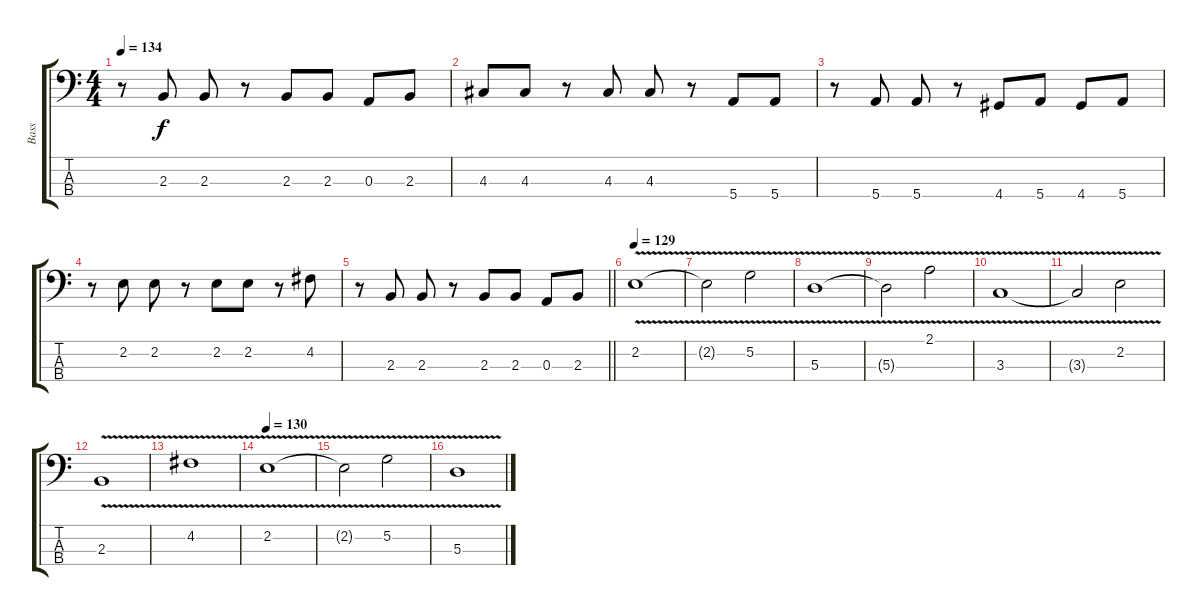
\track ("Bass" "Bass") {instrument electricbassfinger}
\staff {score tabs}
\tuning (G2 D2 A1 E1) {hide}
\ts (4 4)
\tempo 134
\clef f4
\ks c
r.8{dy f} 2.3.8 2.3.8 r.8 2.3.8 2.3.8 0.3.8 2.3.8 |
4.3.8 4.3.8 r.8 4.3.8 4.3.8 r.8 5.4.8 5.4.8 |
r.8 5.4.8 5.4.8 r.8 4.4.8 5.4.8 4.4.8 5.4.8 |
r.8 2.2.8 2.2.8 r.8 2.2.8 2.2.8 r.8 4.2.8 |
\barLineRight lightlight
r.8 2.3.8 2.3.8 r.8 2.3.8 2.3.8 0.3.8 2.3.8 |
\tempo 129
2.2{v}.1 |
2.2{t}.2 5.2{v}.2 |
5.3{v}.1 |
5.3{t}.2 2.1{v}.2 |
3.3{v}.1 |
3.3{t}.2 2.2{v}.2 |
2.3{v}.1 |
4.2{v}.1 |
\tempo 130
2.2{v}.1 |
2.2{t}.2 5.2{v}.2 |
5.3{v}.1
